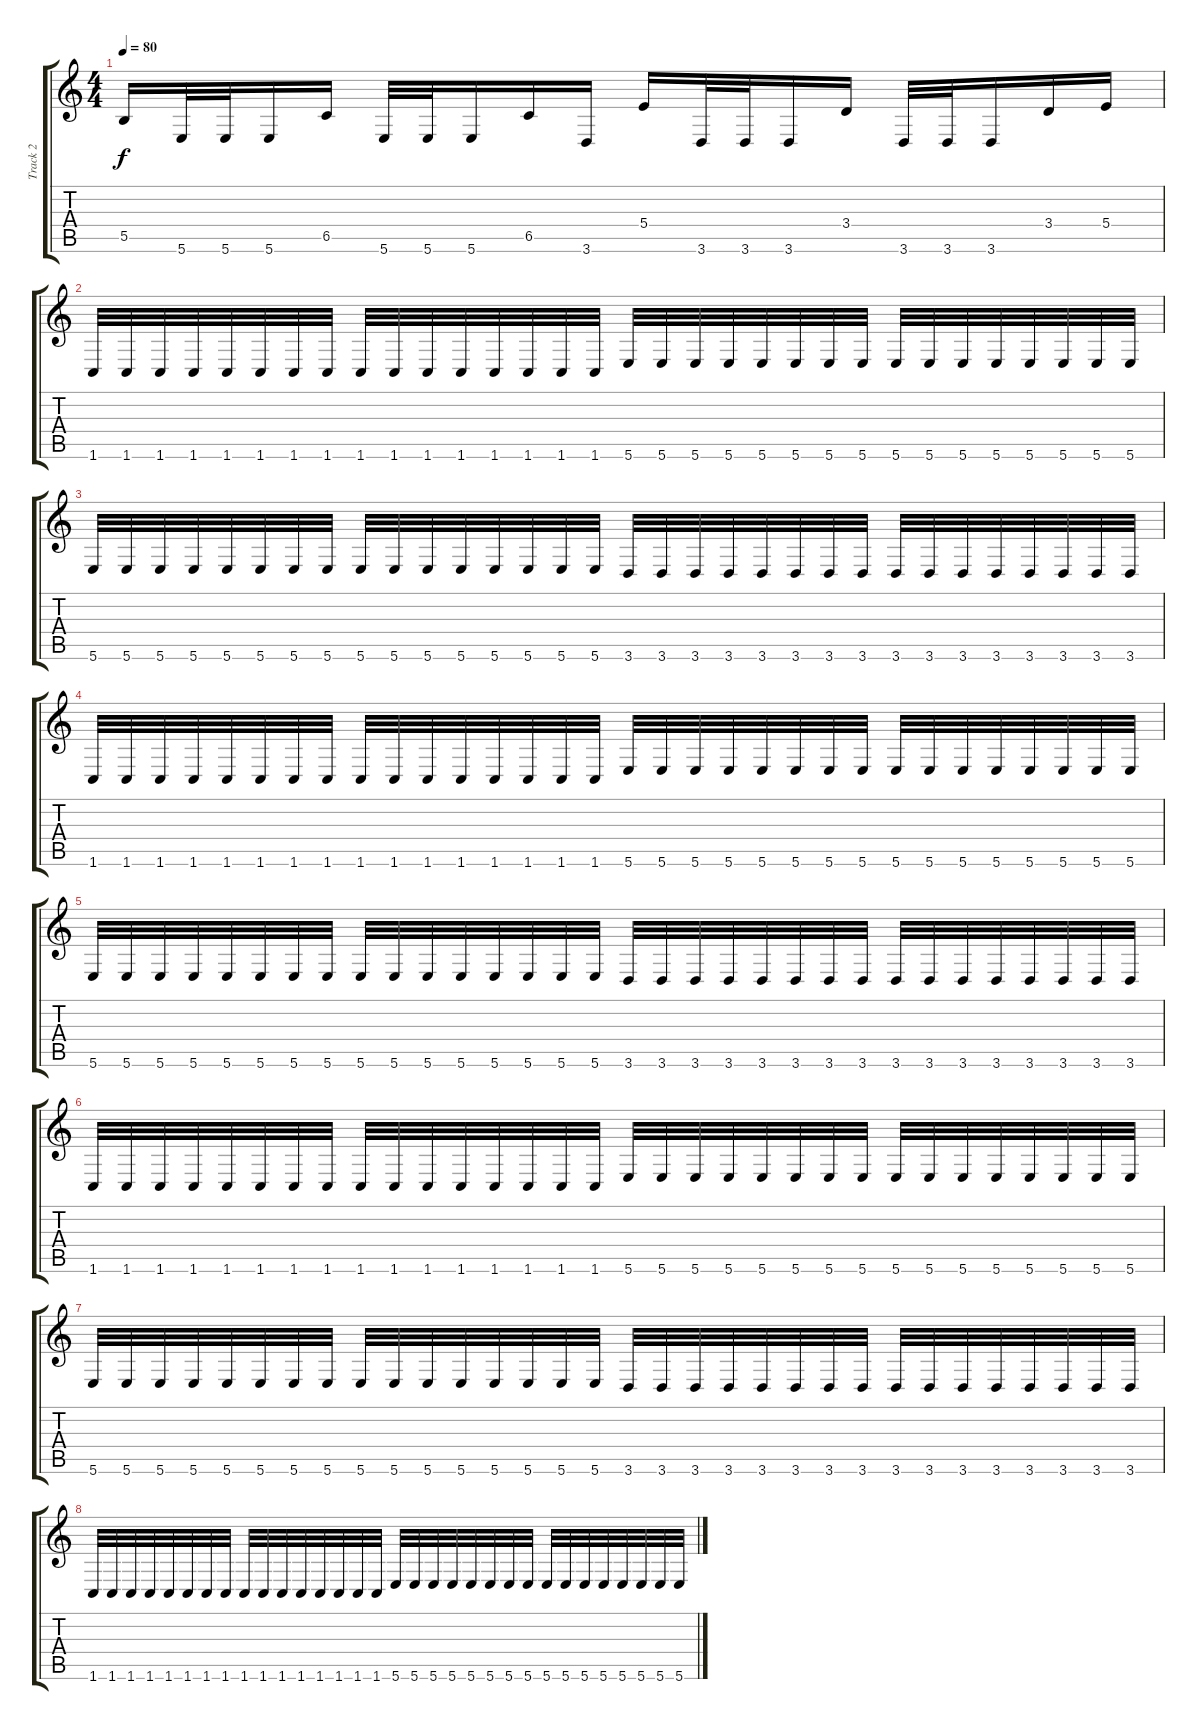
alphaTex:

\track ("Track 2" "Track 2") {instrument distortionguitar}
\staff {score tabs}
\tuning (Db4 Ab3 E3 B2 Gb2 B1) {hide}
\ts (4 4)
\tempo 80
\clef g2
\ks c
5.5.16{dy f} 5.6.32 5.6.32 5.6.16 6.5.16 5.6.32 5.6.32 5.6.16 6.5.16 3.6.16 5.4.16 3.6.32 3.6.32 3.6.16 3.4.16 3.6.32 3.6.32 3.6.16 3.4.16 5.4.16 |
1.6.32 1.6.32 1.6.32 1.6.32 1.6.32 1.6.32 1.6.32 1.6.32 1.6.32 1.6.32 1.6.32 1.6.32 1.6.32 1.6.32 1.6.32 1.6.32 5.6.32 5.6.32 5.6.32 5.6.32 5.6.32 5.6.32 5.6.32 5.6.32 5.6.32 5.6.32 5.6.32 5.6.32 5.6.32 5.6.32 5.6.32 5.6.32 |
5.6.32 5.6.32 5.6.32 5.6.32 5.6.32 5.6.32 5.6.32 5.6.32 5.6.32 5.6.32 5.6.32 5.6.32 5.6.32 5.6.32 5.6.32 5.6.32 3.6.32 3.6.32 3.6.32 3.6.32 3.6.32 3.6.32 3.6.32 3.6.32 3.6.32 3.6.32 3.6.32 3.6.32 3.6.32 3.6.32 3.6.32 3.6.32 |
1.6.32 1.6.32 1.6.32 1.6.32 1.6.32 1.6.32 1.6.32 1.6.32 1.6.32 1.6.32 1.6.32 1.6.32 1.6.32 1.6.32 1.6.32 1.6.32 5.6.32 5.6.32 5.6.32 5.6.32 5.6.32 5.6.32 5.6.32 5.6.32 5.6.32 5.6.32 5.6.32 5.6.32 5.6.32 5.6.32 5.6.32 5.6.32 |
5.6.32 5.6.32 5.6.32 5.6.32 5.6.32 5.6.32 5.6.32 5.6.32 5.6.32 5.6.32 5.6.32 5.6.32 5.6.32 5.6.32 5.6.32 5.6.32 3.6.32 3.6.32 3.6.32 3.6.32 3.6.32 3.6.32 3.6.32 3.6.32 3.6.32 3.6.32 3.6.32 3.6.32 3.6.32 3.6.32 3.6.32 3.6.32 |
1.6.32 1.6.32 1.6.32 1.6.32 1.6.32 1.6.32 1.6.32 1.6.32 1.6.32 1.6.32 1.6.32 1.6.32 1.6.32 1.6.32 1.6.32 1.6.32 5.6.32 5.6.32 5.6.32 5.6.32 5.6.32 5.6.32 5.6.32 5.6.32 5.6.32 5.6.32 5.6.32 5.6.32 5.6.32 5.6.32 5.6.32 5.6.32 |
5.6.32 5.6.32 5.6.32 5.6.32 5.6.32 5.6.32 5.6.32 5.6.32 5.6.32 5.6.32 5.6.32 5.6.32 5.6.32 5.6.32 5.6.32 5.6.32 3.6.32 3.6.32 3.6.32 3.6.32 3.6.32 3.6.32 3.6.32 3.6.32 3.6.32 3.6.32 3.6.32 3.6.32 3.6.32 3.6.32 3.6.32 3.6.32 |
1.6.32 1.6.32 1.6.32 1.6.32 1.6.32 1.6.32 1.6.32 1.6.32 1.6.32 1.6.32 1.6.32 1.6.32 1.6.32 1.6.32 1.6.32 1.6.32 5.6.32 5.6.32 5.6.32 5.6.32 5.6.32 5.6.32 5.6.32 5.6.32 5.6.32 5.6.32 5.6.32 5.6.32 5.6.32 5.6.32 5.6.32 5.6.32
